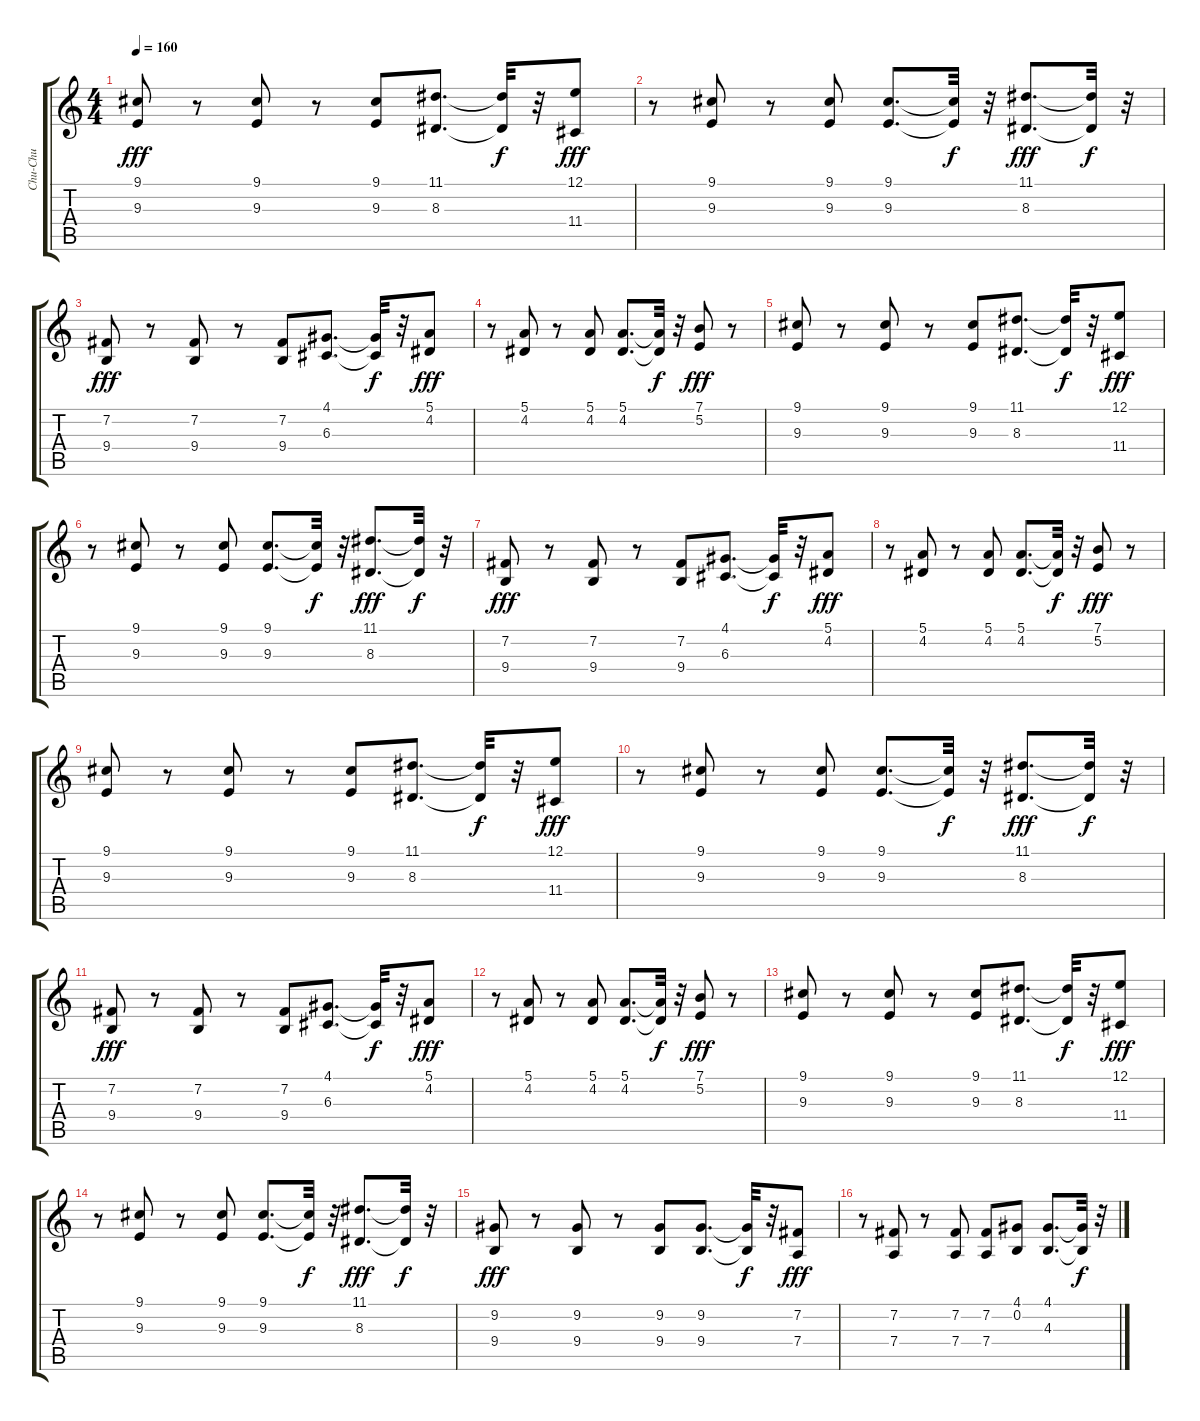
\track ("Chu-Chu" "Chu-Chu") {instrument voiceoohs}
\staff {score tabs}
\tuning (E4 B3 G3 D3 A2 E2) {hide}
\ts (4 4)
\tempo 160
\clef g2
\ks c
(9.1 9.3).8{dy fff} r.8 (9.1 9.3).8 r.8 (9.1 9.3).8 (11.1 8.3).8{d} (11.1{t} 8.3{t}).32{dy f} r.32 (12.1 11.4).8{dy fff} |
r.8 (9.1 9.3).8 r.8 (9.1 9.3).8 (9.1 9.3).8{d} (9.1{t} 9.3{t}).32{dy f} r.32 (11.1 8.3).8{d dy fff} (11.1{t} 8.3{t}).32{dy f} r.32 |
(7.2 9.4).8{dy fff} r.8 (7.2 9.4).8 r.8 (7.2 9.4).8 (4.1 6.3).8{d} (4.1{t} 6.3{t}).32{dy f} r.32 (5.1 4.2).8{dy fff} |
r.8 (5.1 4.2).8 r.8 (5.1 4.2).8 (5.1 4.2).8{d} (5.1{t} 4.2{t}).32{dy f} r.32 (7.1 5.2).8{dy fff} r.8 |
(9.1 9.3).8 r.8 (9.1 9.3).8 r.8 (9.1 9.3).8 (11.1 8.3).8{d} (11.1{t} 8.3{t}).32{dy f} r.32 (12.1 11.4).8{dy fff} |
r.8 (9.1 9.3).8 r.8 (9.1 9.3).8 (9.1 9.3).8{d} (9.1{t} 9.3{t}).32{dy f} r.32 (11.1 8.3).8{d dy fff} (11.1{t} 8.3{t}).32{dy f} r.32 |
(7.2 9.4).8{dy fff} r.8 (7.2 9.4).8 r.8 (7.2 9.4).8 (4.1 6.3).8{d} (4.1{t} 6.3{t}).32{dy f} r.32 (5.1 4.2).8{dy fff} |
r.8 (5.1 4.2).8 r.8 (5.1 4.2).8 (5.1 4.2).8{d} (5.1{t} 4.2{t}).32{dy f} r.32 (7.1 5.2).8{dy fff} r.8 |
(9.1 9.3).8 r.8 (9.1 9.3).8 r.8 (9.1 9.3).8 (11.1 8.3).8{d} (11.1{t} 8.3{t}).32{dy f} r.32 (12.1 11.4).8{dy fff} |
r.8 (9.1 9.3).8 r.8 (9.1 9.3).8 (9.1 9.3).8{d} (9.1{t} 9.3{t}).32{dy f} r.32 (11.1 8.3).8{d dy fff} (11.1{t} 8.3{t}).32{dy f} r.32 |
(7.2 9.4).8{dy fff} r.8 (7.2 9.4).8 r.8 (7.2 9.4).8 (4.1 6.3).8{d} (4.1{t} 6.3{t}).32{dy f} r.32 (5.1 4.2).8{dy fff} |
r.8 (5.1 4.2).8 r.8 (5.1 4.2).8 (5.1 4.2).8{d} (5.1{t} 4.2{t}).32{dy f} r.32 (7.1 5.2).8{dy fff} r.8 |
(9.1 9.3).8 r.8 (9.1 9.3).8 r.8 (9.1 9.3).8 (11.1 8.3).8{d} (11.1{t} 8.3{t}).32{dy f} r.32 (12.1 11.4).8{dy fff} |
r.8 (9.1 9.3).8 r.8 (9.1 9.3).8 (9.1 9.3).8{d} (9.1{t} 9.3{t}).32{dy f} r.32 (11.1 8.3).8{d dy fff} (11.1{t} 8.3{t}).32{dy f} r.32 |
(9.2 9.4).8{dy fff} r.8 (9.2 9.4).8 r.8 (9.2 9.4).8 (9.2 9.4).8{d} (9.2{t} 9.4{t}).32{dy f} r.32 (7.2 7.4).8{dy fff} |
r.8 (7.2 7.4).8 r.8 (7.2 7.4).8 (7.2 7.4).8 (4.1 0.2).8 (4.1 4.3).8{d} (4.1{t} 4.3{t}).32{dy f} r.32
